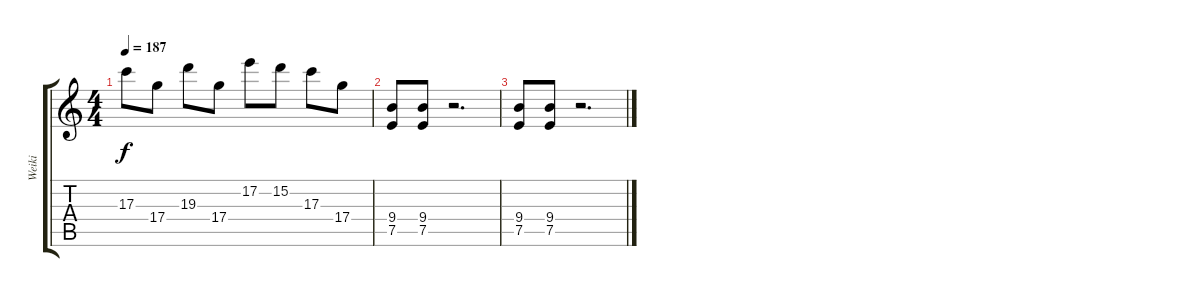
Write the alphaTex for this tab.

\track ("Weiki" "Weiki") {instrument distortionguitar}
\staff {score tabs}
\tuning (E4 B3 G3 D3 A2 E2) {hide}
\ts (4 4)
\tempo 187
\clef g2
\ks c
17.3.8{dy f} 17.4.8 19.3.8 17.4.8 17.2.8 15.2.8 17.3.8 17.4.8 |
(9.4 7.5).8 (9.4 7.5).8 r.2{d} |
(9.4 7.5).8 (9.4 7.5).8 r.2{d}
